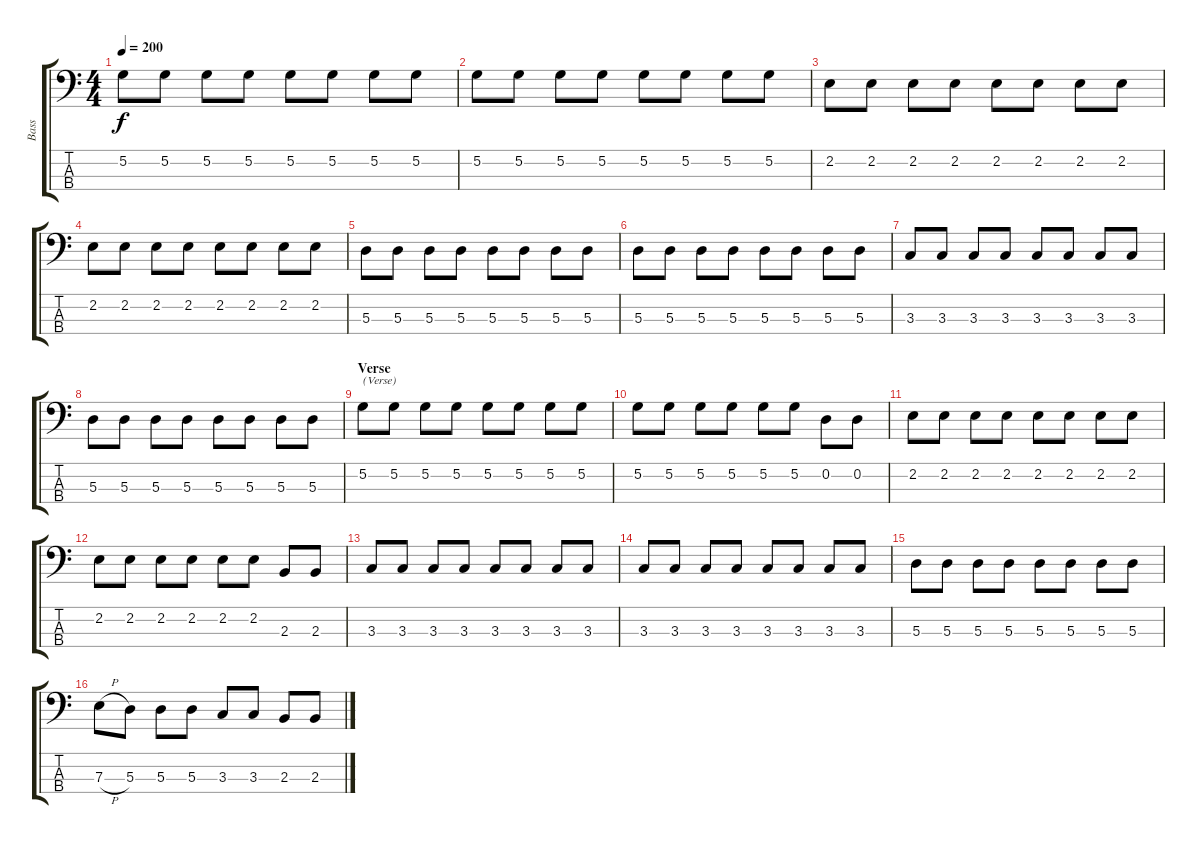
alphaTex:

\track ("Bass" "Bass") {instrument electricbasspick}
\staff {score tabs}
\tuning (G2 D2 A1 E1) {hide}
\ts (4 4)
\tempo 200
\clef f4
\ks c
5.2.8{dy f} 5.2.8 5.2.8 5.2.8 5.2.8 5.2.8 5.2.8 5.2.8 |
5.2.8 5.2.8 5.2.8 5.2.8 5.2.8 5.2.8 5.2.8 5.2.8 |
2.2.8 2.2.8 2.2.8 2.2.8 2.2.8 2.2.8 2.2.8 2.2.8 |
2.2.8 2.2.8 2.2.8 2.2.8 2.2.8 2.2.8 2.2.8 2.2.8 |
5.3.8 5.3.8 5.3.8 5.3.8 5.3.8 5.3.8 5.3.8 5.3.8 |
5.3.8 5.3.8 5.3.8 5.3.8 5.3.8 5.3.8 5.3.8 5.3.8 |
3.3.8 3.3.8 3.3.8 3.3.8 3.3.8 3.3.8 3.3.8 3.3.8 |
5.3.8 5.3.8 5.3.8 5.3.8 5.3.8 5.3.8 5.3.8 5.3.8 |
\section ("" "Verse")
5.2.8{txt "(Verse)"} 5.2.8 5.2.8 5.2.8 5.2.8 5.2.8 5.2.8 5.2.8 |
5.2.8 5.2.8 5.2.8 5.2.8 5.2.8 5.2.8 0.2.8 0.2.8 |
2.2.8 2.2.8 2.2.8 2.2.8 2.2.8 2.2.8 2.2.8 2.2.8 |
2.2.8 2.2.8 2.2.8 2.2.8 2.2.8 2.2.8 2.3.8 2.3.8 |
3.3.8 3.3.8 3.3.8 3.3.8 3.3.8 3.3.8 3.3.8 3.3.8 |
3.3.8 3.3.8 3.3.8 3.3.8 3.3.8 3.3.8 3.3.8 3.3.8 |
5.3.8 5.3.8 5.3.8 5.3.8 5.3.8 5.3.8 5.3.8 5.3.8 |
7.3{h}.8 5.3.8 5.3.8 5.3.8 3.3.8 3.3.8 2.3.8 2.3.8
